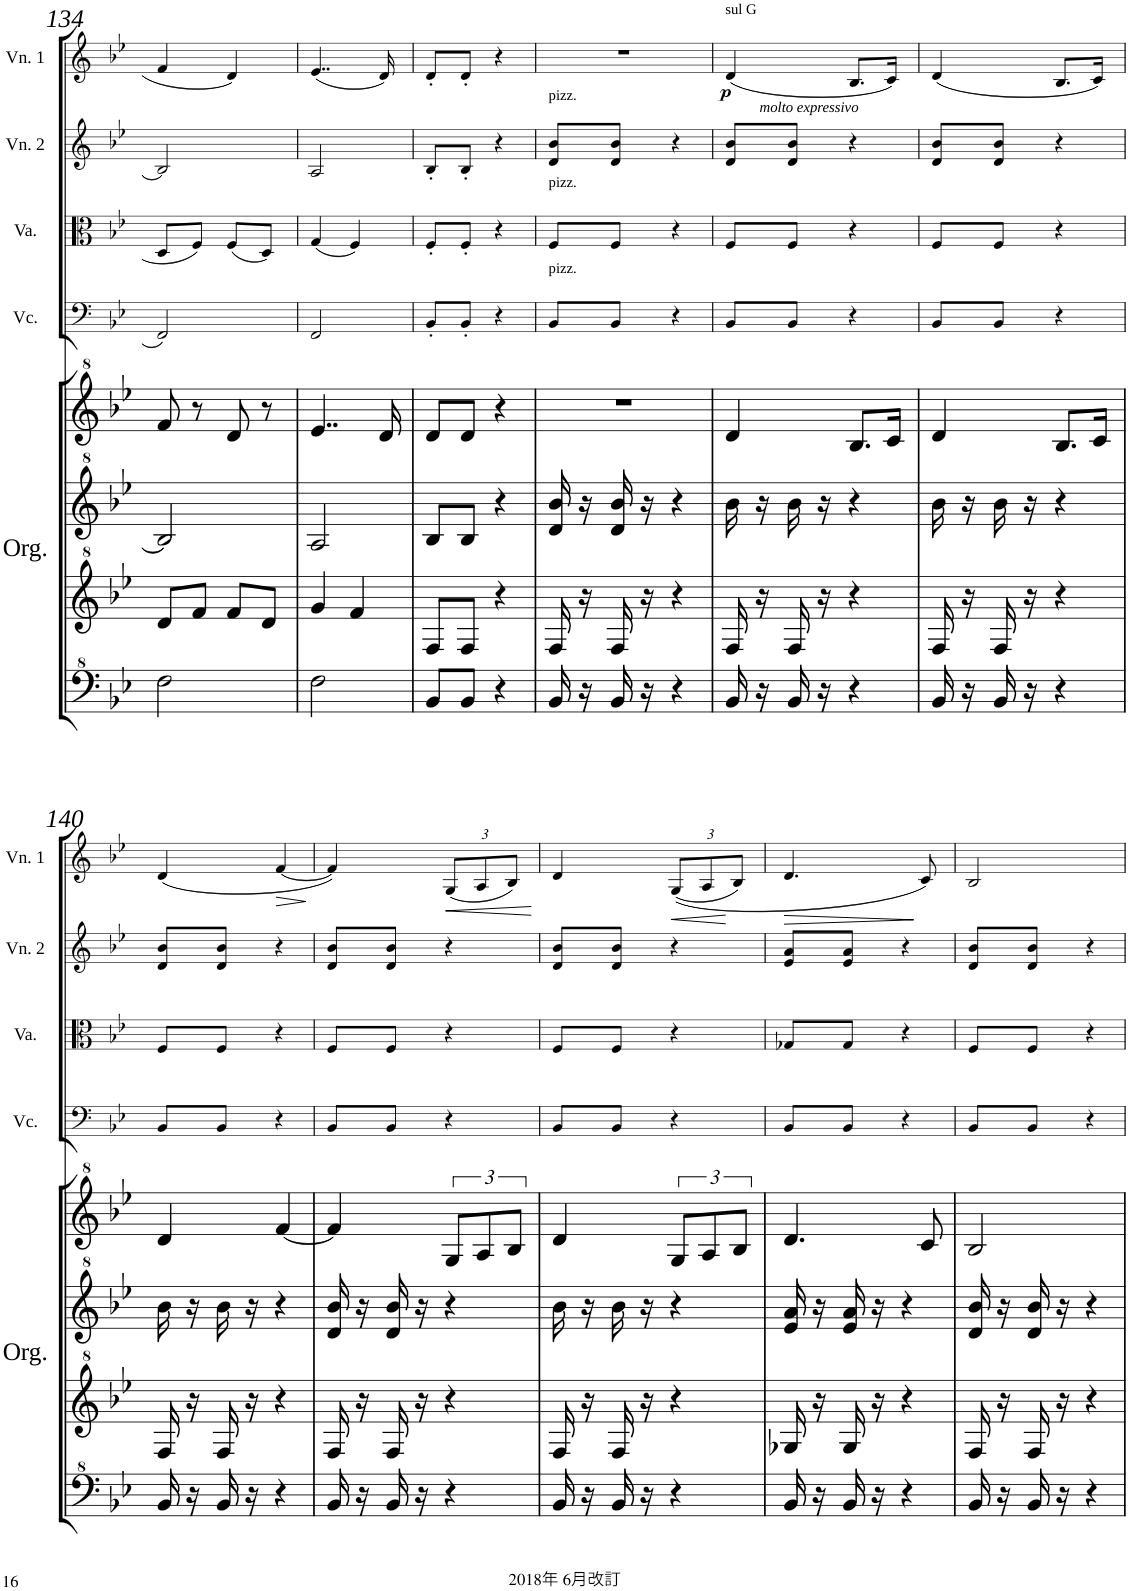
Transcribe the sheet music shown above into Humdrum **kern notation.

**kern	**kern	**kern	**kern	**kern	**kern	**kern	**kern	**dynam
*part5	*part5	*part5	*part5	*part4	*part3	*part2	*part1	*part1
*staff8	*staff7	*staff6	*staff5	*staff4	*staff3	*staff2	*staff1	*staff1
*I"Organ	*	*	*	*I"Violoncello	*I"Viola	*I"Violin 2	*I"Violin 1	*
*I'Org.	*	*	*	*I'Vc.	*I'Va.	*I'Vn. 2	*I'Vn. 1	*
!!LO:PB:g=z
*clefF^4	*clefG^2	*clefG^2	*clefG^2	*clefF4	*clefC3	*clefG2	*clefG2	*
*k[b-e-]	*k[b-e-]	*k[b-e-]	*k[b-e-]	*k[b-e-]	*k[b-e-]	*k[b-e-]	*k[b-e-]	*
*M2/4	*M2/4	*M2/4	*M2/4	*M2/4	*M2/4	*M2/4	*M2/4	*
=134	=134	=134	=134	=134	=134	=134	=134	=134
2f\	8dd/L	2b-/]	8ff/	2FF/	8D/L	2B-/]	4f/	.
.	8ff/J	.	8r	.	8F/J	.	.	.
.	8ff/L	.	8dd/	.	(8F/L	.	4d/	.
.	8dd/J	.	8r	.	8D/J)	.	.	.
=135	=135	=135	=135	=135	=135	=135	=135	=135
2f\	4gg/	2a/	4..ee-/	2FF/	(4G/	2A/	(4..e-/	.
.	4ff/	.	.	.	4F/)	.	.	.
.	.	.	16dd/	.	.	.	16d/)	.
=136	=136	=136	=136	=136	=136	=136	=136	=136
8B-/L	8f/L	8b-/L	8dd/L	8BB-'/L	8F'/L	8B-'/L	8d'/L	.
8B-/J	8f/J	8b-/J	8dd/J	8BB-'/J	8F'/J	8B-'/J	8d'/J	.
4r	4r	4r	4r	4r	4r	4r	4r	.
=137	=137	=137	=137	=137	=137	=137	=137	=137
!	!	!	!	!	!	!LO:TX:a:t=pizz.	!	!
!	!	!	!	!	!LO:TX:a:t=pizz.	!	!	!
!	!	!	!	!LO:TX:a:t=pizz.	!	!	!	!
16B-/	16f/	16dd/ 16bb-/	2r	8BB-/L	8F/L	8d/ 8b-/L	2r	.
16r	16r	16r	.	.	.	.	.	.
16B-/	16f/	16dd/ 16bb-/	.	8BB-/J	8F/J	8d/ 8b-/J	.	.
16r	16r	16r	.	.	.	.	.	.
4r	4r	4r	.	4r	4r	4r	.	.
=138	=138	=138	=138	=138	=138	=138	=138	=138
!	!	!	!	!	!	!	!LO:TX:b:i:t=molto expressivo	!
!	!	!	!	!	!	!	!LO:TX:a:t=sul G	!
!	!	!	!	!	!	!	!	!LO:DY:b
16B-/	16f/	16bb-\	4dd/	8BB-/L	8F/L	8d/ 8b-/L	(4d/	p
16r	16r	16r	.	.	.	.	.	.
16B-/	16f/	16bb-\	.	8BB-/J	8F/J	8d/ 8b-/J	.	.
16r	16r	16r	.	.	.	.	.	.
4r	4r	4r	8.b-/L	4r	4r	4r	8.B-/L	.
.	.	.	16cc/Jk	.	.	.	16c/Jk)	.
=139	=139	=139	=139	=139	=139	=139	=139	=139
16B-/	16f/	16bb-\	4dd/	8BB-/L	8F/L	8d/ 8b-/L	(4d/	.
16r	16r	16r	.	.	.	.	.	.
16B-/	16f/	16bb-\	.	8BB-/J	8F/J	8d/ 8b-/J	.	.
16r	16r	16r	.	.	.	.	.	.
4r	4r	4r	8.b-/L	4r	4r	4r	8.B-/L	.
.	.	.	16cc/Jk	.	.	.	16c/Jk)	.
!!LO:LB:g=z
=140	=140	=140	=140	=140	=140	=140	=140	=140
16B-/	16f/	16bb-\	4dd/	8BB-/L	8F/L	8d/ 8b-/L	(4d/	.
16r	16r	16r	.	.	.	.	.	.
16B-/	16f/	16bb-\	.	8BB-/J	8F/J	8d/ 8b-/J	.	.
16r	16r	16r	.	.	.	.	.	.
!	!	!	!	!	!	!	!	!LO:HP:b
4r	4r	4r	[4ff/	4r	4r	4r	[4f/	>
.	.	.	.	.	.	.	.	]
=141	=141	=141	=141	=141	=141	=141	=141	=141
16B-/	16f/	16dd/ 16bb-/	4ff/]	8BB-/L	8F/L	8d/ 8b-/L	4f/])	.
16r	16r	16r	.	.	.	.	.	.
16B-/	16f/	16dd/ 16bb-/	.	8BB-/J	8F/J	8d/ 8b-/J	.	.
16r	16r	16r	.	.	.	.	.	.
*	*	*	*	*	*	*	*Xbrackettup	*
!	!	!	!	!	!	!	!	!LO:HP:b
4r	4r	4r	12g/L	4r	4r	4r	(12G/L	<
.	.	.	12a/	.	.	.	12A/	.
.	.	.	12b-/J	.	.	.	12B-/J)	.
.	.	.	.	.	.	.	.	[
=142	=142	=142	=142	=142	=142	=142	=142	=142
16B-/	16f/	16bb-\	4dd/	8BB-/L	8F/L	8d/ 8b-/L	4d/	.
16r	16r	16r	.	.	.	.	.	.
16B-/	16f/	16bb-\	.	8BB-/J	8F/J	8d/ 8b-/J	.	.
16r	16r	16r	.	.	.	.	.	.
!	!	!	!	!	!	!	!	!LO:HP:b
4r	4r	4r	12g/L	4r	4r	4r	((12G/L	<
.	.	.	12a/	.	.	.	12A/	.
.	.	.	12b-/J	.	.	.	12B-/J)	[
=143	=143	=143	=143	=143	=143	=143	=143	=143
!	!	!	!	!	!	!	!	!LO:HP:b
16B-/	16g-X/	16ee-/ 16aa/	4.dd/	8BB-/L	8G-X/L	8e-/ 8a/L	4.d/	>
16r	16r	16r	.	.	.	.	.	.
16B-/	16g-/	16ee-/ 16aa/	.	8BB-/J	8G-/J	8e-/ 8a/J	.	.
16r	16r	16r	.	.	.	.	.	.
4r	4r	4r	.	4r	4r	4r	.	.
.	.	.	8cc/	.	.	.	8c/)	]
=144	=144	=144	=144	=144	=144	=144	=144	=144
16B-/	16f/	16dd/ 16bb-/	2b-/	8BB-/L	8F/L	8d/ 8b-/L	2B-/	.
16r	16r	16r	.	.	.	.	.	.
16B-/	16f/	16dd/ 16bb-/	.	8BB-/J	8F/J	8d/ 8b-/J	.	.
16r	16r	16r	.	.	.	.	.	.
4r	4r	4r	.	4r	4r	4r	.	.
=	=	=	=	=	=	=	=	=
*-	*-	*-	*-	*-	*-	*-	*-	*-
